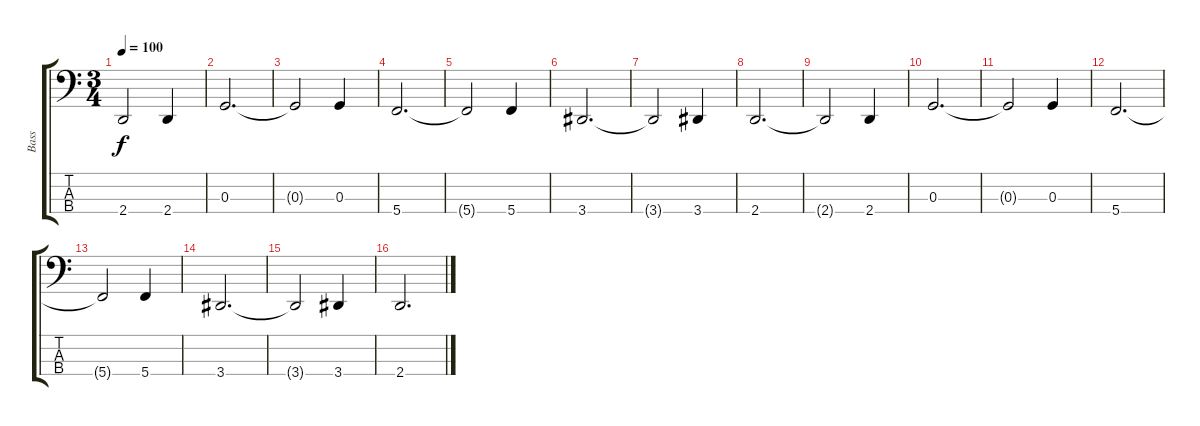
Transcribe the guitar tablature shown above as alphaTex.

\track ("Bass" "Bass") {instrument electricbassfinger}
\staff {score tabs}
\tuning (F2 C2 G1 C1) {hide}
\ts (3 4)
\tempo 100
\clef f4
\ks c
2.4{t}.2{dy f} 2.4.4 |
0.3.2{d} |
0.3{t}.2 0.3.4 |
5.4.2{d} |
5.4{t}.2 5.4.4 |
3.4.2{d} |
3.4{t}.2 3.4.4 |
2.4.2{d} |
2.4{t}.2 2.4.4 |
0.3.2{d} |
0.3{t}.2 0.3.4 |
5.4.2{d} |
5.4{t}.2 5.4.4 |
3.4.2{d} |
3.4{t}.2 3.4.4 |
2.4.2{d}
